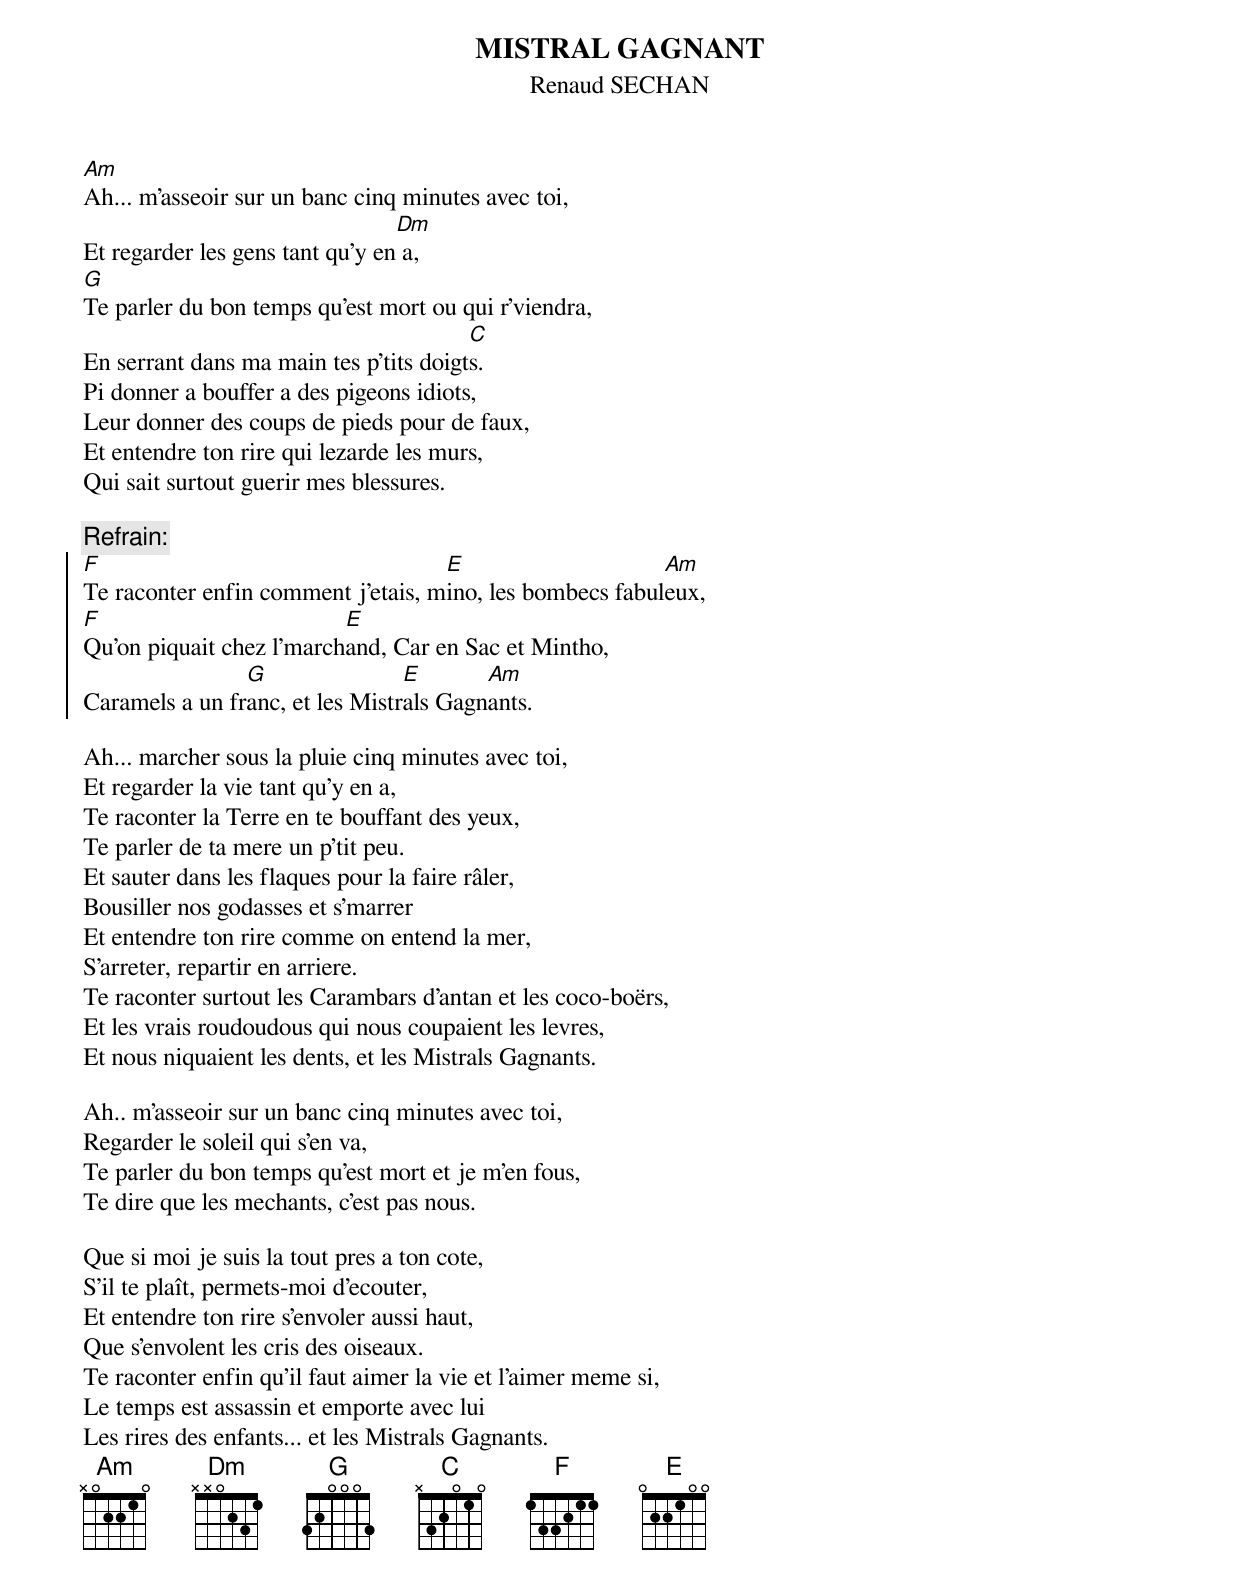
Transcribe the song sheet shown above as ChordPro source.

{t:MISTRAL GAGNANT}
{st:Renaud SECHAN}


[Am]Ah... m'asseoir sur un banc cinq minutes avec toi,
Et regarder les gens tant qu'y en[Dm] a,
[G]Te parler du bon temps qu'est mort ou qui r'viendra,
En serrant dans ma main tes p'tits doigt[C]s.
Pi donner a bouffer a des pigeons idiots,
Leur donner des coups de pieds pour de faux,
Et entendre ton rire qui lezarde les murs,
Qui sait surtout guerir mes blessures.

{c:Refrain:}
{soc}
[F]Te raconter enfin comment j'etais, m[E]ino, les bombecs fabul[Am]eux,
[F]Qu'on piquait chez l'march[E]and, Car en Sac et Mintho,
Caramels a un fr[G]anc, et les Mistr[E]als Gagn[Am]ants.
{eoc}

Ah... marcher sous la pluie cinq minutes avec toi,
Et regarder la vie tant qu'y en a,
Te raconter la Terre en te bouffant des yeux,
Te parler de ta mere un p'tit peu.
Et sauter dans les flaques pour la faire râler,
Bousiller nos godasses et s'marrer
Et entendre ton rire comme on entend la mer,
S'arreter, repartir en arriere.
Te raconter surtout les Carambars d'antan et les coco-boërs,
Et les vrais roudoudous qui nous coupaient les levres,
Et nous niquaient les dents, et les Mistrals Gagnants.

Ah.. m'asseoir sur un banc cinq minutes avec toi,
Regarder le soleil qui s'en va,
Te parler du bon temps qu'est mort et je m'en fous,
Te dire que les mechants, c'est pas nous.

Que si moi je suis la tout pres a ton cote,
S'il te plaît, permets-moi d'ecouter,
Et entendre ton rire s'envoler aussi haut,
Que s'envolent les cris des oiseaux.
Te raconter enfin qu'il faut aimer la vie et l'aimer meme si,
Le temps est assassin et emporte avec lui
Les rires des enfants... et les Mistrals Gagnants.
